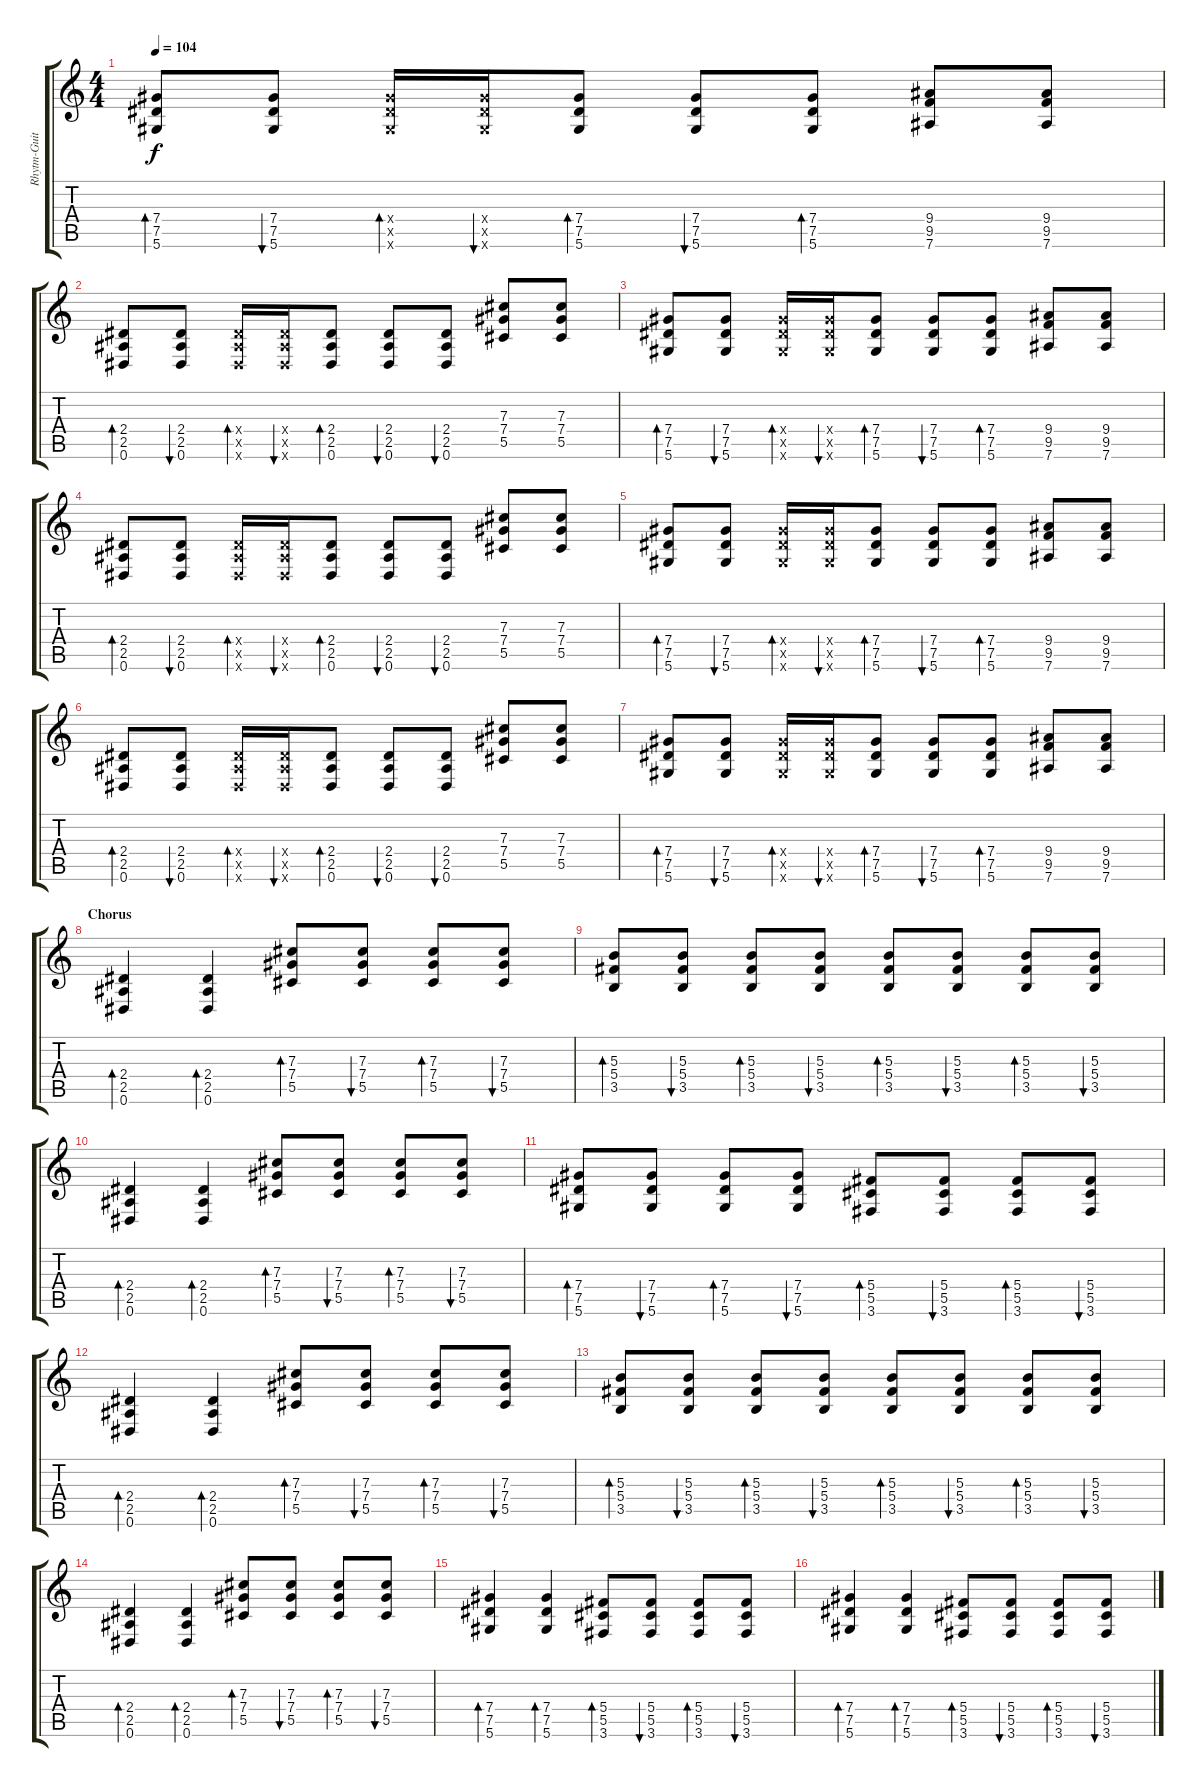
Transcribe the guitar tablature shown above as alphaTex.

\track ("Rhytm-Guitar" "Rhytm-Guit") {instrument distortionguitar}
\staff {score tabs}
\tuning (Eb4 Bb3 Gb3 Db3 Ab2 Eb2) {hide}
\ts (4 4)
\tempo 104
\clef g2
\ks c
(7.4 7.5 5.6).8{bd 60 dy f} (7.4 7.5 5.6).8{bu 60} (7.4{x} 7.5{x} 5.6{x}).16{bd 60} (7.4{x} 7.5{x} 5.6{x}).16{bu 60} (7.4 7.5 5.6).8{bd 60} (7.4 7.5 5.6).8{bu 60} (7.4 7.5 5.6).8{bd 60} (9.4 9.5 7.6).8 (9.4 9.5 7.6).8 |
(2.4 2.5 0.6).8{bd 60} (2.4 2.5 0.6).8{bu 60} (2.4{x} 2.5{x} 0.6{x}).16{bd 60} (2.4{x} 2.5{x} 0.6{x}).16{bu 60} (2.4 2.5 0.6).8{bd 60} (2.4 2.5 0.6).8{bu 60} (2.4 2.5 0.6).8{bu 60} (7.3 7.4 5.5).8 (7.3 7.4 5.5).8 |
(7.4 7.5 5.6).8{bd 60} (7.4 7.5 5.6).8{bu 60} (7.4{x} 7.5{x} 5.6{x}).16{bd 60} (7.4{x} 7.5{x} 5.6{x}).16{bu 60} (7.4 7.5 5.6).8{bd 60} (7.4 7.5 5.6).8{bu 60} (7.4 7.5 5.6).8{bd 60} (9.4 9.5 7.6).8 (9.4 9.5 7.6).8 |
(2.4 2.5 0.6).8{bd 60} (2.4 2.5 0.6).8{bu 60} (2.4{x} 2.5{x} 0.6{x}).16{bd 60} (2.4{x} 2.5{x} 0.6{x}).16{bu 60} (2.4 2.5 0.6).8{bd 60} (2.4 2.5 0.6).8{bu 60} (2.4 2.5 0.6).8{bu 60} (7.3 7.4 5.5).8 (7.3 7.4 5.5).8 |
(7.4 7.5 5.6).8{bd 60} (7.4 7.5 5.6).8{bu 60} (7.4{x} 7.5{x} 5.6{x}).16{bd 60} (7.4{x} 7.5{x} 5.6{x}).16{bu 60} (7.4 7.5 5.6).8{bd 60} (7.4 7.5 5.6).8{bu 60} (7.4 7.5 5.6).8{bd 60} (9.4 9.5 7.6).8 (9.4 9.5 7.6).8 |
(2.4 2.5 0.6).8{bd 60} (2.4 2.5 0.6).8{bu 60} (2.4{x} 2.5{x} 0.6{x}).16{bd 60} (2.4{x} 2.5{x} 0.6{x}).16{bu 60} (2.4 2.5 0.6).8{bd 60} (2.4 2.5 0.6).8{bu 60} (2.4 2.5 0.6).8{bu 60} (7.3 7.4 5.5).8 (7.3 7.4 5.5).8 |
(7.4 7.5 5.6).8{bd 60} (7.4 7.5 5.6).8{bu 60} (7.4{x} 7.5{x} 5.6{x}).16{bd 60} (7.4{x} 7.5{x} 5.6{x}).16{bu 60} (7.4 7.5 5.6).8{bd 60} (7.4 7.5 5.6).8{bu 60} (7.4 7.5 5.6).8{bd 60} (9.4 9.5 7.6).8 (9.4 9.5 7.6).8 |
\section ("" "Chorus")
(2.4 2.5 0.6).4{bd 30} (2.4 2.5 0.6).4{bd 30} (7.3 7.4 5.5).8{bd 30} (7.3 7.4 5.5).8{bu 30} (7.3 7.4 5.5).8{bd 30} (7.3 7.4 5.5).8{bu 30} |
(5.3 5.4 3.5).8{bd 30} (5.3 5.4 3.5).8{bu 30} (5.3 5.4 3.5).8{bd 30} (5.3 5.4 3.5).8{bu 30} (5.3 5.4 3.5).8{bd 30} (5.3 5.4 3.5).8{bu 30} (5.3 5.4 3.5).8{bd 30} (5.3 5.4 3.5).8{bu 30} |
(2.4 2.5 0.6).4{bd 30} (2.4 2.5 0.6).4{bd 30} (7.3 7.4 5.5).8{bd 30} (7.3 7.4 5.5).8{bu 30} (7.3 7.4 5.5).8{bd 30} (7.3 7.4 5.5).8{bu 30} |
(7.4 7.5 5.6).8{bd 30} (7.4 7.5 5.6).8{bu 30} (7.4 7.5 5.6).8{bd 30} (7.4 7.5 5.6).8{bu 30} (5.4 5.5 3.6).8{bd 30} (5.4 5.5 3.6).8{bu 30} (5.4 5.5 3.6).8{bd 30} (5.4 5.5 3.6).8{bu 30} |
(2.4 2.5 0.6).4{bd 30} (2.4 2.5 0.6).4{bd 30} (7.3 7.4 5.5).8{bd 30} (7.3 7.4 5.5).8{bu 30} (7.3 7.4 5.5).8{bd 30} (7.3 7.4 5.5).8{bu 30} |
(5.3 5.4 3.5).8{bd 30} (5.3 5.4 3.5).8{bu 30} (5.3 5.4 3.5).8{bd 30} (5.3 5.4 3.5).8{bu 30} (5.3 5.4 3.5).8{bd 30} (5.3 5.4 3.5).8{bu 30} (5.3 5.4 3.5).8{bd 30} (5.3 5.4 3.5).8{bu 30} |
(2.4 2.5 0.6).4{bd 30} (2.4 2.5 0.6).4{bd 30} (7.3 7.4 5.5).8{bd 30} (7.3 7.4 5.5).8{bu 30} (7.3 7.4 5.5).8{bd 30} (7.3 7.4 5.5).8{bu 30} |
(7.4 7.5 5.6).4{bd 30} (7.4 7.5 5.6).4{bd 30} (5.4 5.5 3.6).8{bd 30} (5.4 5.5 3.6).8{bu 30} (5.4 5.5 3.6).8{bd 30} (5.4 5.5 3.6).8{bu 30} |
(7.4 7.5 5.6).4{bd 30} (7.4 7.5 5.6).4{bd 30} (5.4 5.5 3.6).8{bd 30} (5.4 5.5 3.6).8{bu 30} (5.4 5.5 3.6).8{bd 30} (5.4 5.5 3.6).8{bu 30}
